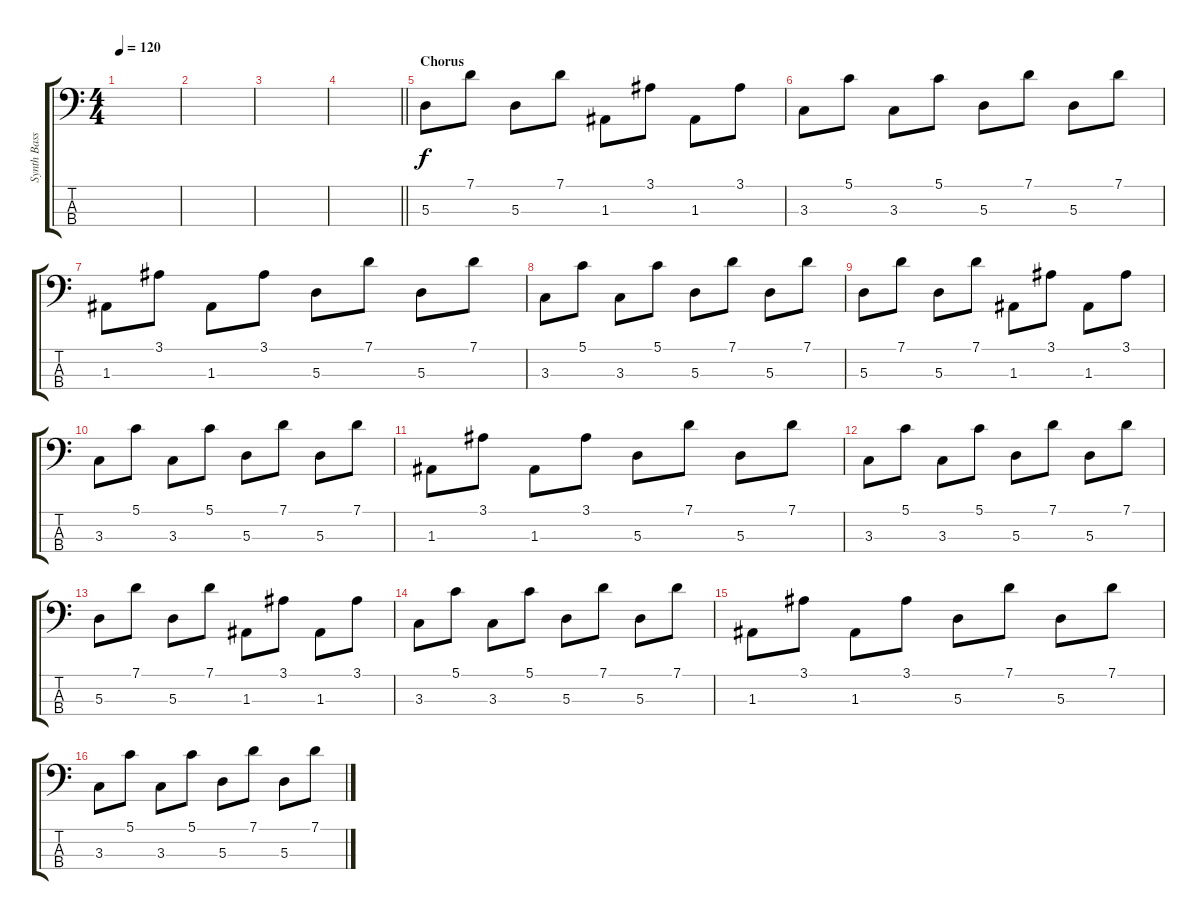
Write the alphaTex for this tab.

\track ("Synth Bass" "Synth Bass") {instrument synthbass1}
\staff {score tabs}
\tuning (G2 D2 A1 E1) {hide}
\ts (4 4)
\tempo 120
\clef f4
\ks c
|
|
|
\barLineRight lightlight
|
\section ("" "Chorus")
5.3.8 7.1.8 5.3.8 7.1.8 1.3.8 3.1.8 1.3.8 3.1.8 |
3.3.8 5.1.8 3.3.8 5.1.8 5.3.8 7.1.8 5.3.8 7.1.8 |
1.3.8 3.1.8 1.3.8 3.1.8 5.3.8 7.1.8 5.3.8 7.1.8 |
3.3.8 5.1.8 3.3.8 5.1.8 5.3.8 7.1.8 5.3.8 7.1.8 |
5.3.8 7.1.8 5.3.8 7.1.8 1.3.8 3.1.8 1.3.8 3.1.8 |
3.3.8 5.1.8 3.3.8 5.1.8 5.3.8 7.1.8 5.3.8 7.1.8 |
1.3.8 3.1.8 1.3.8 3.1.8 5.3.8 7.1.8 5.3.8 7.1.8 |
3.3.8 5.1.8 3.3.8 5.1.8 5.3.8 7.1.8 5.3.8 7.1.8 |
5.3.8 7.1.8 5.3.8 7.1.8 1.3.8 3.1.8 1.3.8 3.1.8 |
3.3.8 5.1.8 3.3.8 5.1.8 5.3.8 7.1.8 5.3.8 7.1.8 |
1.3.8 3.1.8 1.3.8 3.1.8 5.3.8 7.1.8 5.3.8 7.1.8 |
3.3.8 5.1.8 3.3.8 5.1.8 5.3.8 7.1.8 5.3.8 7.1.8
